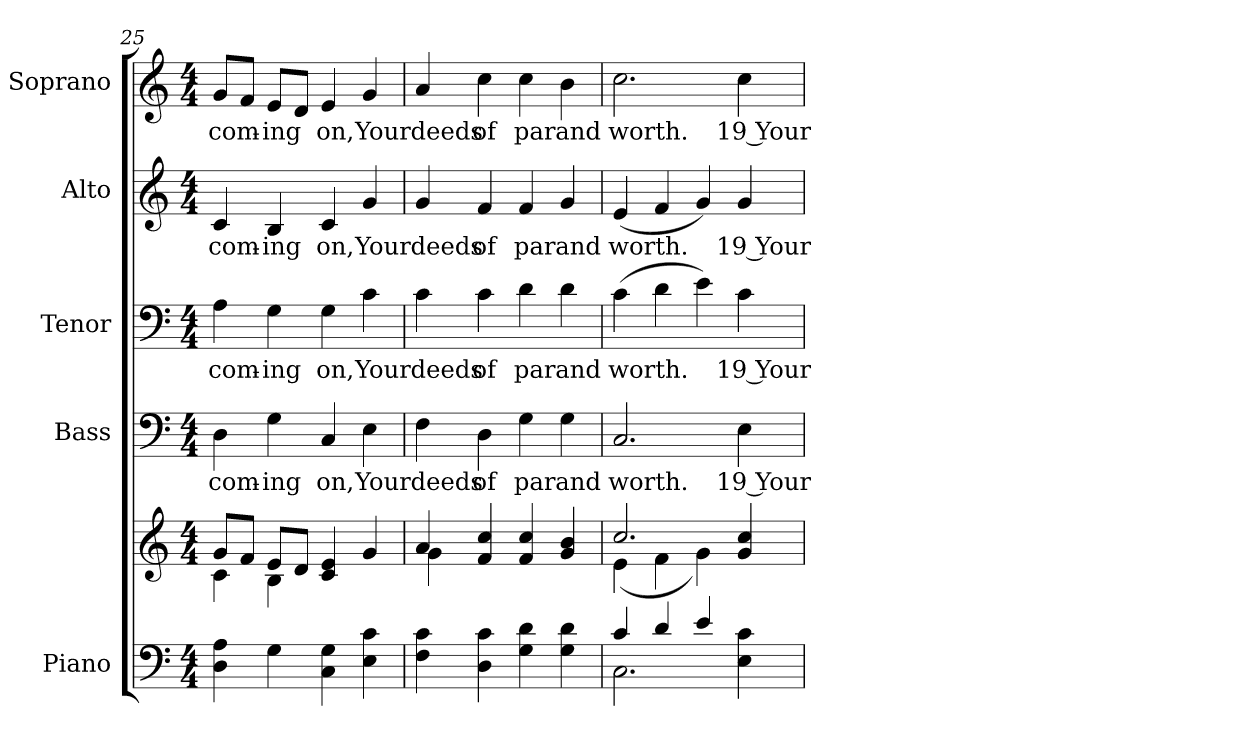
**kern	**kern	**kern	**text	**kern	**text	**kern	**text	**kern	**text
*part5	*part5	*part4	*part4	*part3	*part3	*part2	*part2	*part1	*part1
*staff6	*staff5	*staff4	*staff4	*staff3	*staff3	*staff2	*staff2	*staff1	*staff1
*I"Piano	*	*I"Bass	*	*I"Tenor	*	*I"Alto	*	*I"Soprano	*
*I'Pno.	*	*I'B.	*	*I'T.	*	*I'A.	*	*I'S.	*
*clefF4	*clefG2	*clefF4	*	*clefF4	*	*clefG2	*	*clefG2	*
*k[]	*k[]	*k[]	*	*k[]	*	*k[]	*	*k[]	*
*C:	*C:	*C:	*	*C:	*	*C:	*	*C:	*
*M4/4	*M4/4	*M4/4	*	*M4/4	*	*M4/4	*	*M4/4	*
=25	=25	=25	=25	=25	=25	=25	=25	=25	=25
*	*^	*	*	*	*	*	*	*	*
!	!	!	!	!LO:LY:b:color=#000000	!	!	!	!	!	!
!	!	!	!	!	!	!LO:LY:b:color=#000000	!	!	!	!
!	!	!	!	!	!	!	!	!LO:LY:b:color=#000000	!	!
!	!	!	!	!	!	!	!	!	!	!LO:LY:b:color=#000000
4Di\ 4Ai	8gi/L	4ci\	4Di\	com-	4Ai\	com-	4ci/	com-	8gi/L	com-
.	8fi/J	.	.	.	.	.	.	.	8fi/J	.
!	!	!	!	!LO:LY:b:color=#000000	!	!	!	!	!	!
!	!	!	!	!	!	!LO:LY:b:color=#000000	!	!	!	!
!	!	!	!	!	!	!	!	!LO:LY:b:color=#000000	!	!
!	!	!	!	!	!	!	!	!	!	!LO:LY:b:color=#000000
4Gi\	8ei/L	4Bi\	4Gi\	-ing	4Gi\	-ing	4Bi/	-ing	8ei/L	-ing
.	8di/J	.	.	.	.	.	.	.	8di/J	.
!	!	!	!	!LO:LY:b:color=#000000	!	!	!	!	!	!
!	!	!	!	!	!	!LO:LY:b:color=#000000	!	!	!	!
!	!	!	!	!	!	!	!	!LO:LY:b:color=#000000	!	!
!	!	!	!	!	!	!	!	!	!	!LO:LY:b:color=#000000
4Ci\ 4Gi	4ci/ 4ei	2ryy	4Ci/	on,	4Gi\	on,	4ci/	on,	4ei/	on,
!	!	!	!	!LO:LY:b:color=#000000	!	!	!	!	!	!
!	!	!	!	!	!	!LO:LY:b:color=#000000	!	!	!	!
!	!	!	!	!	!	!	!	!LO:LY:b:color=#000000	!	!
!	!	!	!	!	!	!	!	!	!	!LO:LY:b:color=#000000
4Ei\ 4ci	4gi/	.	4Ei\	Your	4ci\	Your	4gi/	Your	4gi/	Your
=26	=26	=26	=26	=26	=26	=26	=26	=26	=26	=26
!	!	!	!	!LO:LY:b:color=#000000	!	!	!	!	!	!
!	!	!	!	!	!	!LO:LY:b:color=#000000	!	!	!	!
!	!	!	!	!	!	!	!	!LO:LY:b:color=#000000	!	!
!	!	!	!	!	!	!	!	!	!	!LO:LY:b:color=#000000
4Fi\ 4ci	4ai/	4gi\	4Fi\	deeds	4ci\	deeds	4gi/	deeds	4ai/	deeds
!	!	!	!	!LO:LY:b:color=#000000	!	!	!	!	!	!
!	!	!	!	!	!	!LO:LY:b:color=#000000	!	!	!	!
!	!	!	!	!	!	!	!	!LO:LY:b:color=#000000	!	!
!	!	!	!	!	!	!	!	!	!	!LO:LY:b:color=#000000
4Di\ 4ci	4fi/ 4cci	4ryy	4Di\	of	4ci\	of	4fi/	of	4cci\	of
!	!	!	!	!LO:LY:b:color=#000000	!	!	!	!	!	!
!	!	!	!	!	!	!LO:LY:b:color=#000000	!	!	!	!
!	!	!	!	!	!	!	!	!LO:LY:b:color=#000000	!	!
!	!	!	!	!	!	!	!	!	!	!LO:LY:b:color=#000000
4Gi\ 4di	4fi/ 4cci	2ryy	4Gi\	par	4di\	par	4fi/	par	4cci\	par
!	!	!	!	!LO:LY:b:color=#000000	!	!	!	!	!	!
!	!	!	!	!	!	!LO:LY:b:color=#000000	!	!	!	!
!	!	!	!	!	!	!	!	!LO:LY:b:color=#000000	!	!
!	!	!	!	!	!	!	!	!	!	!LO:LY:b:color=#000000
4Gi\ 4di	4gi/ 4bi	.	4Gi\	and	4di\	and	4gi/	and	4bi\	and
!!LO:PB:g=z
=27	=27	=27	=27	=27	=27	=27	=27	=27	=27	=27
*^	*	*	*	*	*	*	*	*	*	*
!	!	!	!	!	!LO:LY:b:color=#000000	!	!	!	!	!	!
!	!	!	!	!	!	!	!LO:LY:b:color=#000000	!	!	!	!
!	!	!	!	!	!	!	!	!	!LO:LY:b:color=#000000	!	!
!	!	!	!	!	!	!	!	!	!	!	!LO:LY:b:color=#000000
4ci/	2.Ci\	2.cci/	(4ei\	2.Ci/	worth.	(4ci\	worth.	(4ei/	worth.	2.cci\	worth.
4di/	.	.	4fi\	.	.	4di\	.	4fi/	.	.	.
4ei/	.	.	4gi\)	.	.	4ei\)	.	4gi/)	.	.	.
!	!	!	!	!	!LO:LY:b:color=#000000	!	!	!	!	!	!
!	!	!	!	!	!	!	!LO:LY:b:color=#000000	!	!	!	!
!	!	!	!	!	!	!	!	!	!LO:LY:b:color=#000000	!	!
!	!	!	!	!	!	!	!	!	!	!	!LO:LY:b:color=#000000
4Ei\ 4ci	4ryy	4gi/ 4cci	4ryy	4Ei\	19 Your	4ci\	19 Your	4gi/	19 Your	4cci\	19 Your
*v	*v	*	*	*	*	*	*	*	*	*	*
*	*v	*v	*	*	*	*	*	*	*	*
=	=	=	=	=	=	=	=	=	=
*-	*-	*-	*-	*-	*-	*-	*-	*-	*-
